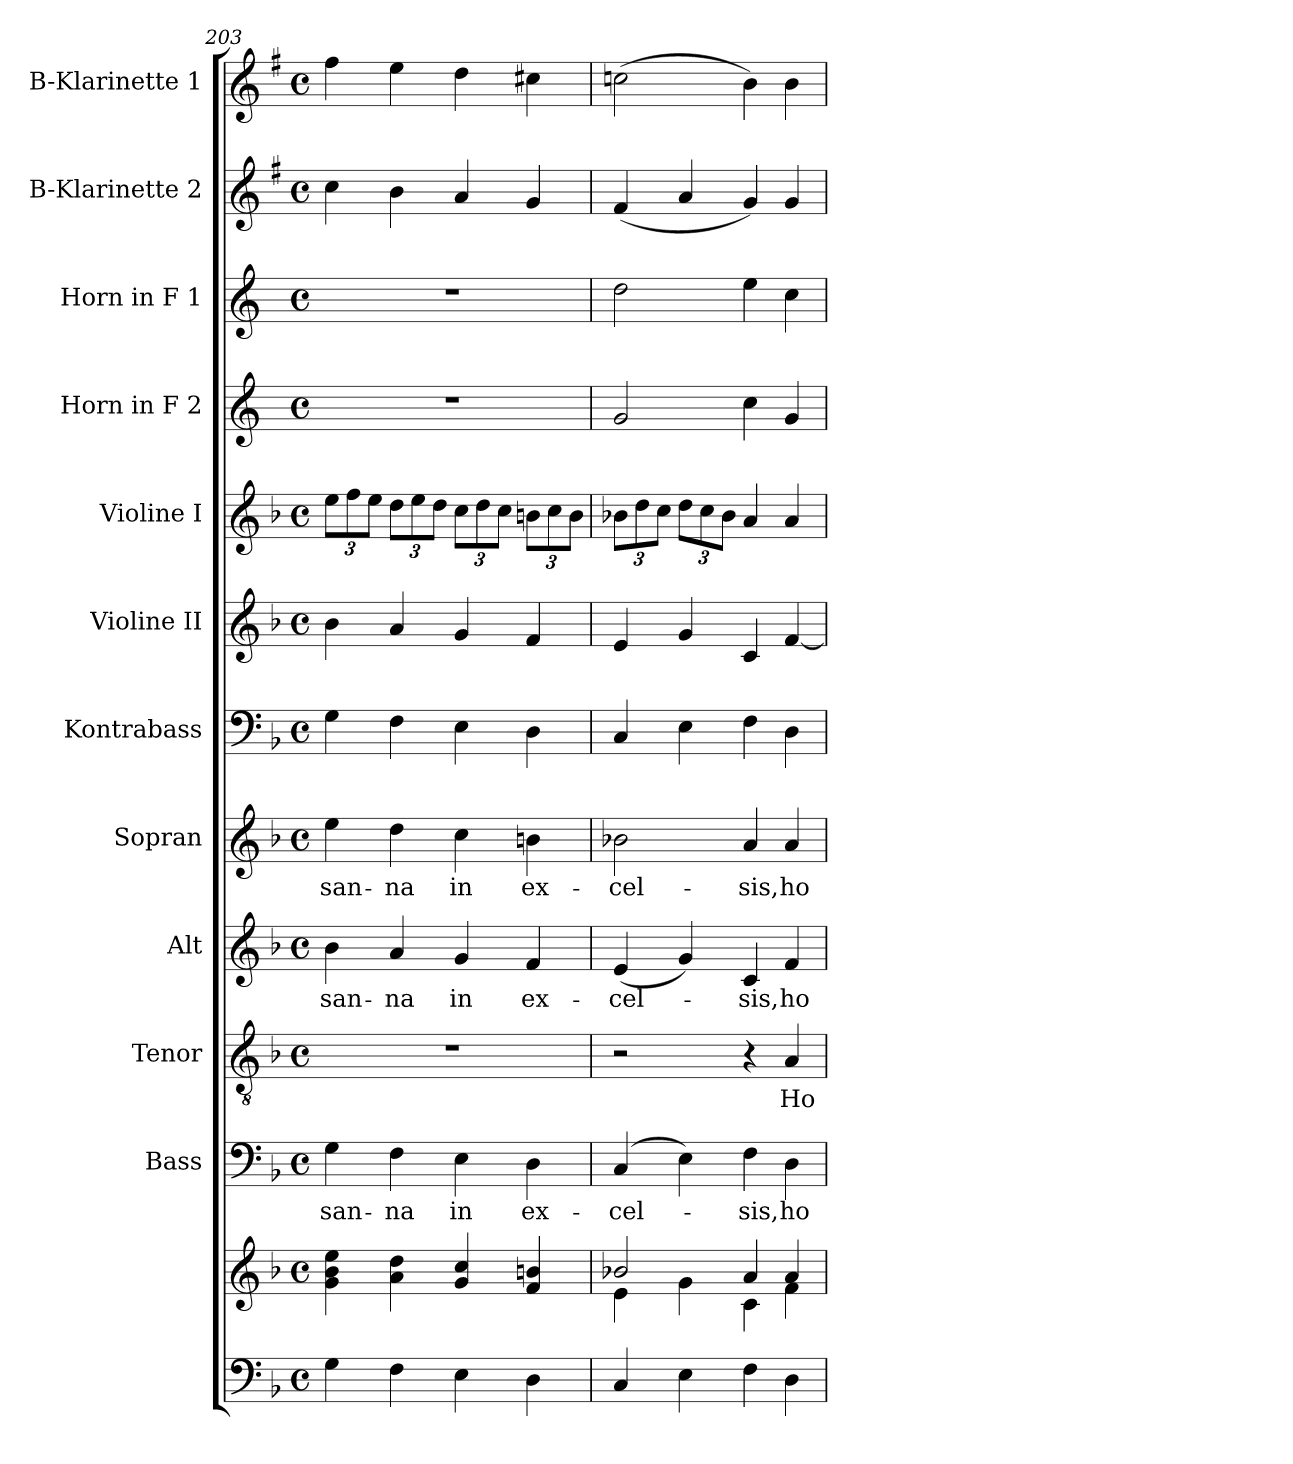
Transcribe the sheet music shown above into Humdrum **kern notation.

**kern	**kern	**kern	**text	**kern	**text	**kern	**text	**kern	**text	**kern	**kern	**kern	**kern	**kern	**kern	**kern
*part12	*part12	*part11	*part11	*part10	*part10	*part9	*part9	*part8	*part8	*part7	*part6	*part5	*part4	*part3	*part2	*part1
*staff13	*staff12	*staff11	*staff11	*staff10	*staff10	*staff9	*staff9	*staff8	*staff8	*staff7	*staff6	*staff5	*staff4	*staff3	*staff2	*staff1
*	*	*I"Bass	*	*I"Tenor	*	*I"Alt	*	*I"Sopran	*	*I"Kontrabass	*I"Violine II	*I"Violine I	*I"Horn in F 2	*I"Horn in F 1	*I"B-Klarinette 2	*I"B-Klarinette 1
*	*	*I'B.	*	*I'T.	*	*I'A.	*	*I'S.	*	*I'Kb.	*I'Vl. II	*I'Vl. I	*	*	*I'B Kl. 2	*I'B Kl. 1
*clefF4	*clefG2	*clefF4	*	*clefGv2	*	*clefG2	*	*clefG2	*	*clefF4	*clefG2	*clefG2	*clefG2	*clefG2	*clefG2	*clefG2
*	*	*	*	*	*	*	*	*	*	*ITrd7c12	*	*	*ITrd4c7	*ITrd4c7	*ITrd1c2	*ITrd1c2
*k[b-]	*k[b-]	*k[b-]	*	*k[b-]	*	*k[b-]	*	*k[b-]	*	*k[b-]	*k[b-]	*k[b-]	*k[b-]	*k[b-]	*k[b-]	*k[b-]
*F:	*F:	*F:	*	*F:	*	*F:	*	*F:	*	*F:	*F:	*F:	*F:	*F:	*F:	*F:
*M4/4	*M4/4	*M4/4	*	*M4/4	*	*M4/4	*	*M4/4	*	*M4/4	*M4/4	*M4/4	*M4/4	*M4/4	*M4/4	*M4/4
*met(c)	*met(c)	*met(c)	*	*met(c)	*	*met(c)	*	*met(c)	*	*met(c)	*met(c)	*met(c)	*met(c)	*met(c)	*met(c)	*met(c)
=203	=203	=203	=203	=203	=203	=203	=203	=203	=203	=203	=203	=203	=203	=203	=203	=203
!	!	!	!LO:LY:b	!	!	!	!LO:LY:b	!	!LO:LY:b	!	!	!	!	!	!	!
4G\	4g\ 4b-\ 4ee\	4G\	-san-	1r	.	4b-\	-san-	4ee\	-san-	4GG\	4b-\	12ee\L	1r	1r	4b-\	4ee\
.	.	.	.	.	.	.	.	.	.	.	.	12ff\	.	.	.	.
.	.	.	.	.	.	.	.	.	.	.	.	12ee\J	.	.	.	.
!	!	!	!LO:LY:b	!	!	!	!LO:LY:b	!	!LO:LY:b	!	!	!	!	!	!	!
4F\	4a\ 4dd\	4F\	-na	.	.	4a/	-na	4dd\	-na	4FF\	4a/	12dd\L	.	.	4a\	4dd\
.	.	.	.	.	.	.	.	.	.	.	.	12ee\	.	.	.	.
.	.	.	.	.	.	.	.	.	.	.	.	12dd\J	.	.	.	.
!	!	!	!LO:LY:b	!	!	!	!LO:LY:b	!	!LO:LY:b	!	!	!	!	!	!	!
4E\	4g/ 4cc/	4E\	in	.	.	4g/	in	4cc\	in	4EE\	4g/	12cc\L	.	.	4g/	4cc\
.	.	.	.	.	.	.	.	.	.	.	.	12dd\	.	.	.	.
.	.	.	.	.	.	.	.	.	.	.	.	12cc\J	.	.	.	.
!	!	!	!LO:LY:b	!	!	!	!LO:LY:b	!	!LO:LY:b	!	!	!	!	!	!	!
4D\	4f/ 4bn/	4D\	ex-	.	.	4f/	ex-	4bn\	ex-	4DD\	4f/	12bn\L	.	.	4f/	4bn\
.	.	.	.	.	.	.	.	.	.	.	.	12cc\	.	.	.	.
.	.	.	.	.	.	.	.	.	.	.	.	12b\J	.	.	.	.
=204	=204	=204	=204	=204	=204	=204	=204	=204	=204	=204	=204	=204	=204	=204	=204	=204
*	*^	*	*	*	*	*	*	*	*	*	*	*	*	*	*	*
!	!	!	!	!LO:LY:b	!	!	!	!LO:LY:b	!	!LO:LY:b	!	!	!	!	!	!	!
4C/	2b-X/	4e\	(4C/	-cel-	2r	.	(<4e/	-cel-	2b-X\	-cel-	4CC/	4e/	12b-X\L	2c/	2g\	(<4e/	(>2b-X\
.	.	.	.	.	.	.	.	.	.	.	.	.	12dd\	.	.	.	.
.	.	.	.	.	.	.	.	.	.	.	.	.	12cc\J	.	.	.	.
4E\	.	4g\	4E\)	.	.	.	4g/)	.	.	.	4EE\	4g/	12dd\L	.	.	4g/	.
.	.	.	.	.	.	.	.	.	.	.	.	.	12cc\	.	.	.	.
.	.	.	.	.	.	.	.	.	.	.	.	.	12b-\J	.	.	.	.
!	!	!	!	!LO:LY:b	!	!	!	!LO:LY:b	!	!LO:LY:b	!	!	!	!	!	!	!
4F\	4a/	4c\	4F\	-sis,	4r	.	4c/	-sis,	4a/	-sis,	4FF\	4c/	4a/	4f\	4a\	4f/)	4a\)
!	!	!	!	!LO:LY:b	!	!LO:LY:b	!	!LO:LY:b	!	!LO:LY:b	!	!	!	!	!	!	!
4D\	4a/	4f\	4D\	ho-	4A/	Ho-	4f/	ho-	4a/	ho-	4DD\	[4f/	4a/	4c/	4f\	4f/	4a\
*	*v	*v	*	*	*	*	*	*	*	*	*	*	*	*	*	*	*
=	=	=	=	=	=	=	=	=	=	=	=	=	=	=	=	=
*-	*-	*-	*-	*-	*-	*-	*-	*-	*-	*-	*-	*-	*-	*-	*-	*-
